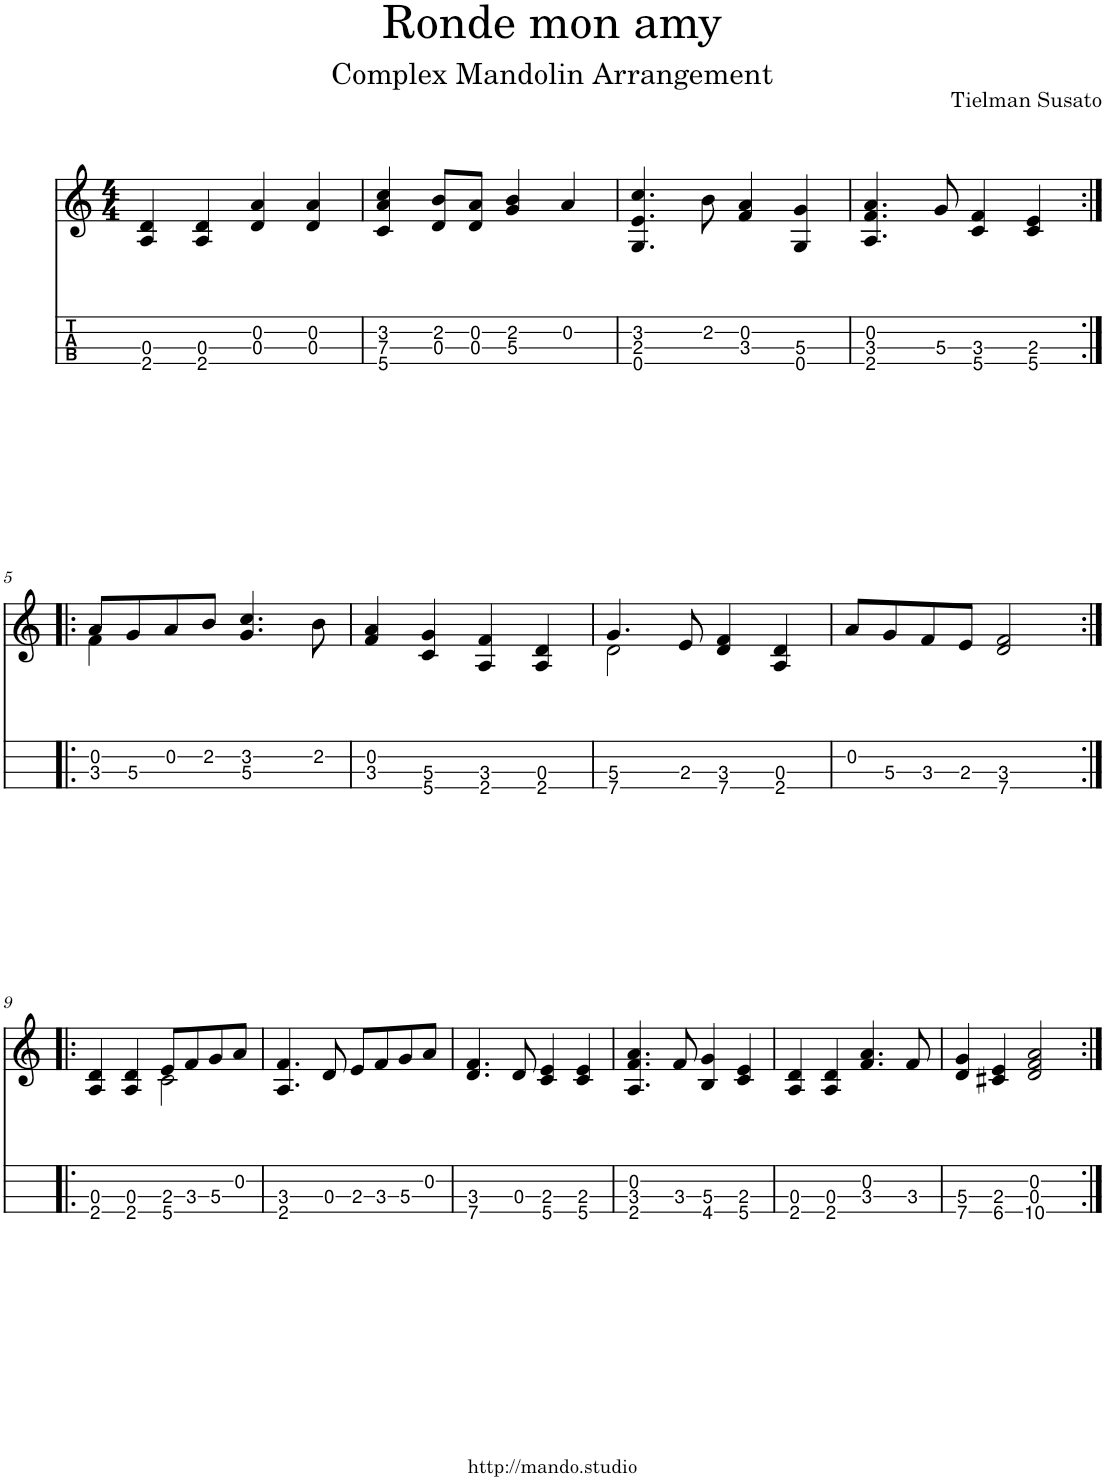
**kern	**kern
*part1	*part1
*staff2	*staff1
*I"Mandolin	*
*I'Mdn.	*
*stria4	*
*	*clefG2
*k[]	*k[]
*M4/4	*M4/4
=1	=1
4A 4d	4A/ 4d/
4A 4d	4A/ 4d/
4d 4a	4d/ 4a/
4d 4a	4d/ 4a/
=2	=2
4c 4a 4cc	4c/ 4a/ 4cc/
8d\ 8b\L	8d/ 8b/L
8d\ 8a\J	8d/ 8a/J
4g 4b	4g/ 4b/
4a	4a/
=3	=3
4.G 4.e 4.cc	4.G/ 4.e/ 4.cc/
8b	8b\
4f 4a	4f/ 4a/
4G 4g	4G/ 4g/
=4	=4
4.A 4.f 4.a	4.A/ 4.f/ 4.a/
8g	8g/
4c 4f	4c/ 4f/
4c 4e	4c/ 4e/
!!LO:LB:g=z
=5:|!|:	=5:|!|:
*^	*^
8aL	4f	8a/L	4f\
8gJ	.	8g/	.
8aL	2.ryy	8a/	2.ryy
8bJ	.	8b/J	.
4.g 4.cc	.	4.g/ 4.cc/	.
8b	.	8b\	.
*v	*v	*	*
*	*v	*v
=6	=6
4f 4a	4f/ 4a/
4c 4g	4c/ 4g/
4A 4f	4A/ 4f/
4A 4d	4A/ 4d/
=7	=7
*^	*^
4.g	2d	4.g/	2d\
8e	.	8e/	.
4d 4f	2ryy	4d/ 4f/	2ryy
4A 4d	.	4A/ 4d/	.
*v	*v	*	*
*	*v	*v
=8	=8
8aL	8a/L
8gJ	8g/
8fL	8f/
8eJ	8e/J
2d 2f	2d/ 2f/
!!LO:LB:g=z
=9:|!|:	=9:|!|:
*^	*^
4A 4d	2ryy	4A/ 4d/	2ryy
4A 4d	.	4A/ 4d/	.
8eL	2c	8e/L	2c\
8fJ	.	8f/	.
8gL	.	8g/	.
8aJ	.	8a/J	.
*v	*v	*	*
*	*v	*v
=10	=10
4.A 4.f	4.A/ 4.f/
8d	8d/
8eL	8e/L
8fJ	8f/
8gL	8g/
8aJ	8a/J
=11	=11
4.d 4.f	4.d/ 4.f/
8d	8d/
4c 4e	4c/ 4e/
4c 4e	4c/ 4e/
=12	=12
4.A 4.f 4.a	4.A/ 4.f/ 4.a/
8f	8f/
4B 4g	4B/ 4g/
4c 4e	4c/ 4e/
=13	=13
4A 4d	4A/ 4d/
4A 4d	4A/ 4d/
4.f 4.a	4.f/ 4.a/
8f	8f/
=14	=14
4d 4g	4d/ 4g/
4c# 4e	4c#X/ 4e/
2f 2d 2a	2d/ 2f/ 2a/
=:|!	=:|!
*-	*-
